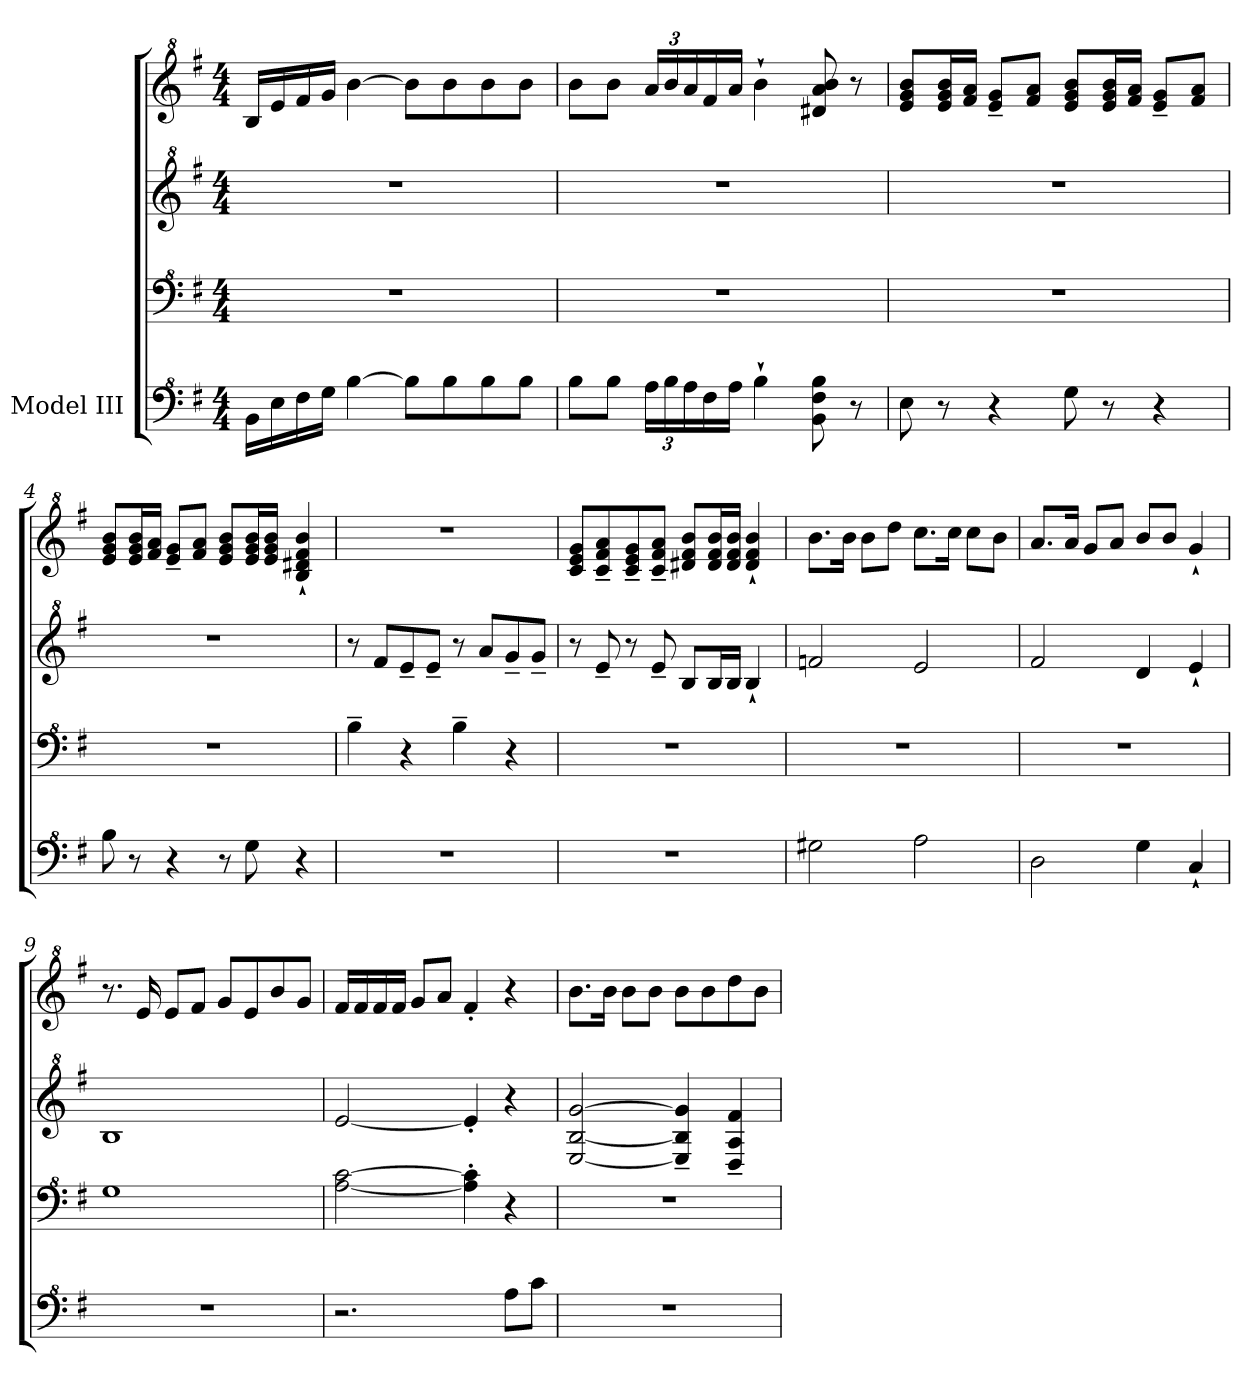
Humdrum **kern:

**kern	**kern	**kern	**kern
*part1	*part1	*part1	*part1
*staff4	*staff3	*staff2	*staff1
*I"Model III	*	*	*
*clefF^4	*clefF^4	*clefG^2	*clefG^2
*k[f#]	*k[f#]	*k[f#]	*k[f#]
*M4/4	*M4/4	*M4/4	*M4/4
*MM84	*MM84	*MM84	*MM84
=1	=1	=1	=1
16B\LL	1r	1r	16b/LL
16e\	.	.	16ee/
16f#\	.	.	16ff#/
16g\JJ	.	.	16gg/JJ
[4b\	.	.	[4bb\
8b\L]	.	.	8bb\L]
8b\	.	.	8bb\
8b\	.	.	8bb\
8b\J	.	.	8bb\J
=2	=2	=2	=2
8b\L	1r	1r	8bb\L
8b\J	.	.	8bb\J
*Xbrackettup	*	*	*Xbrackettup
24a\LL	.	.	24aa/LL
24b\	.	.	24bb/
24a\	.	.	24aa/
16f#\	.	.	16ff#/
16a\JJ	.	.	16aa/JJ
4b`\	.	.	4bb`\
8B\ 8f#\ 8b\	.	.	8dd#X/ 8aa/ 8bb/
8r	.	.	8r
=3	=3	=3	=3
8e\	1r	1r	8ee/ 8gg/ 8bb/L
8r	.	.	16ee/ 16gg/ 16bb/L
.	.	.	16ff#/ 16aa/JJ
4r	.	.	8ee/~ 8gg/~L
.	.	.	8ff#/ 8aa/J
8g\	.	.	8ee/ 8gg/ 8bb/L
8r	.	.	16ee/ 16gg/ 16bb/L
.	.	.	16ff#/ 16aa/JJ
4r	.	.	8ee/~ 8gg/~L
.	.	.	8ff#/ 8aa/J
=4	=4	=4	=4
8b\	1r	1r	8ee/ 8gg/ 8bb/L
8r	.	.	16ee/ 16gg/ 16bb/L
.	.	.	16ff#/ 16aa/JJ
4r	.	.	8ee/~ 8gg/~L
.	.	.	8ff#/ 8aa/J
8r	.	.	8ee/ 8gg/ 8bb/L
8g\	.	.	16ee/ 16gg/ 16bb/L
.	.	.	16ee/ 16gg/ 16bb/JJ
4r	.	.	4b/` 4dd#X/` 4ff#/` 4bb/`
!!LO:LB:g=z
=5	=5	=5	=5
1r	4b~\	8r	1r
.	.	8ff#/L	.
.	4r	8ee~/	.
.	.	8ee~/J	.
.	4b~\	8r	.
.	.	8aa/L	.
.	4r	8gg~/	.
.	.	8gg~/J	.
=6	=6	=6	=6
1r	1r	8r	8cc/ 8ee/ 8gg/L
.	.	8ee~/	8cc/~ 8ff#/~ 8aa/~
.	.	8r	8cc/~ 8ee/~ 8gg/~
.	.	8ee~/	8cc/~ 8ff#/~ 8aa/~J
.	.	8b/L	8dd#X/ 8ff#/ 8bb/L
.	.	16b/L	16dd#/ 16ff#/ 16bb/L
.	.	16b/JJ	16dd#/ 16ff#/ 16bb/JJ
.	.	4b`/	4dd#/` 4ff#/` 4bb/`
=7	=7	=7	=7
2g#X\	1r	2ffn/	8.bb\L
.	.	.	16bb\Jk
.	.	.	8bb\L
.	.	.	8ddd\J
2a\	.	2ee/	8.ccc\L
.	.	.	16ccc\Jk
.	.	.	8ccc\L
.	.	.	8bb\J
=8	=8	=8	=8
2d\	1r	2ff#/	8.aa/L
.	.	.	16aa/Jk
.	.	.	8gg/L
.	.	.	8aa/J
4g\	.	4dd/	8bb/L
.	.	.	8bb/J
4c`/	.	4ee`/	4gg`/
=9	=9	=9	=9
1r	1g	1b	8.r
.	.	.	16ee/
.	.	.	8ee/L
.	.	.	8ff#/J
.	.	.	8gg/L
.	.	.	8ee/
.	.	.	8bb/
.	.	.	8gg/J
!!LO:PB:g=z
=10	=10	=10	=10
2.r	[2a\ [2cc\	[2ee/	16ff#/LL
.	.	.	16ff#/
.	.	.	16ff#/
.	.	.	16ff#/JJ
.	.	.	8gg/L
.	.	.	8aa/J
.	4a\]' 4cc\]'	4ee'/]	4ff#'/
8a\L	4r	4r	4r
8cc\J	.	.	.
=11	=11	=11	=11
1r	1r	[2e/ [2b/ [2gg/	8.bb\L
.	.	.	16bb\Jk
.	.	.	8bb\L
.	.	.	8bb\J
.	.	4e/]~ 4b/]~ 4gg/]~	8bb\L
.	.	.	8bb\
.	.	4d/~ 4a/~ 4ff#/~	8ddd\
.	.	.	8bb\J
=	=	=	=
*-	*-	*-	*-
